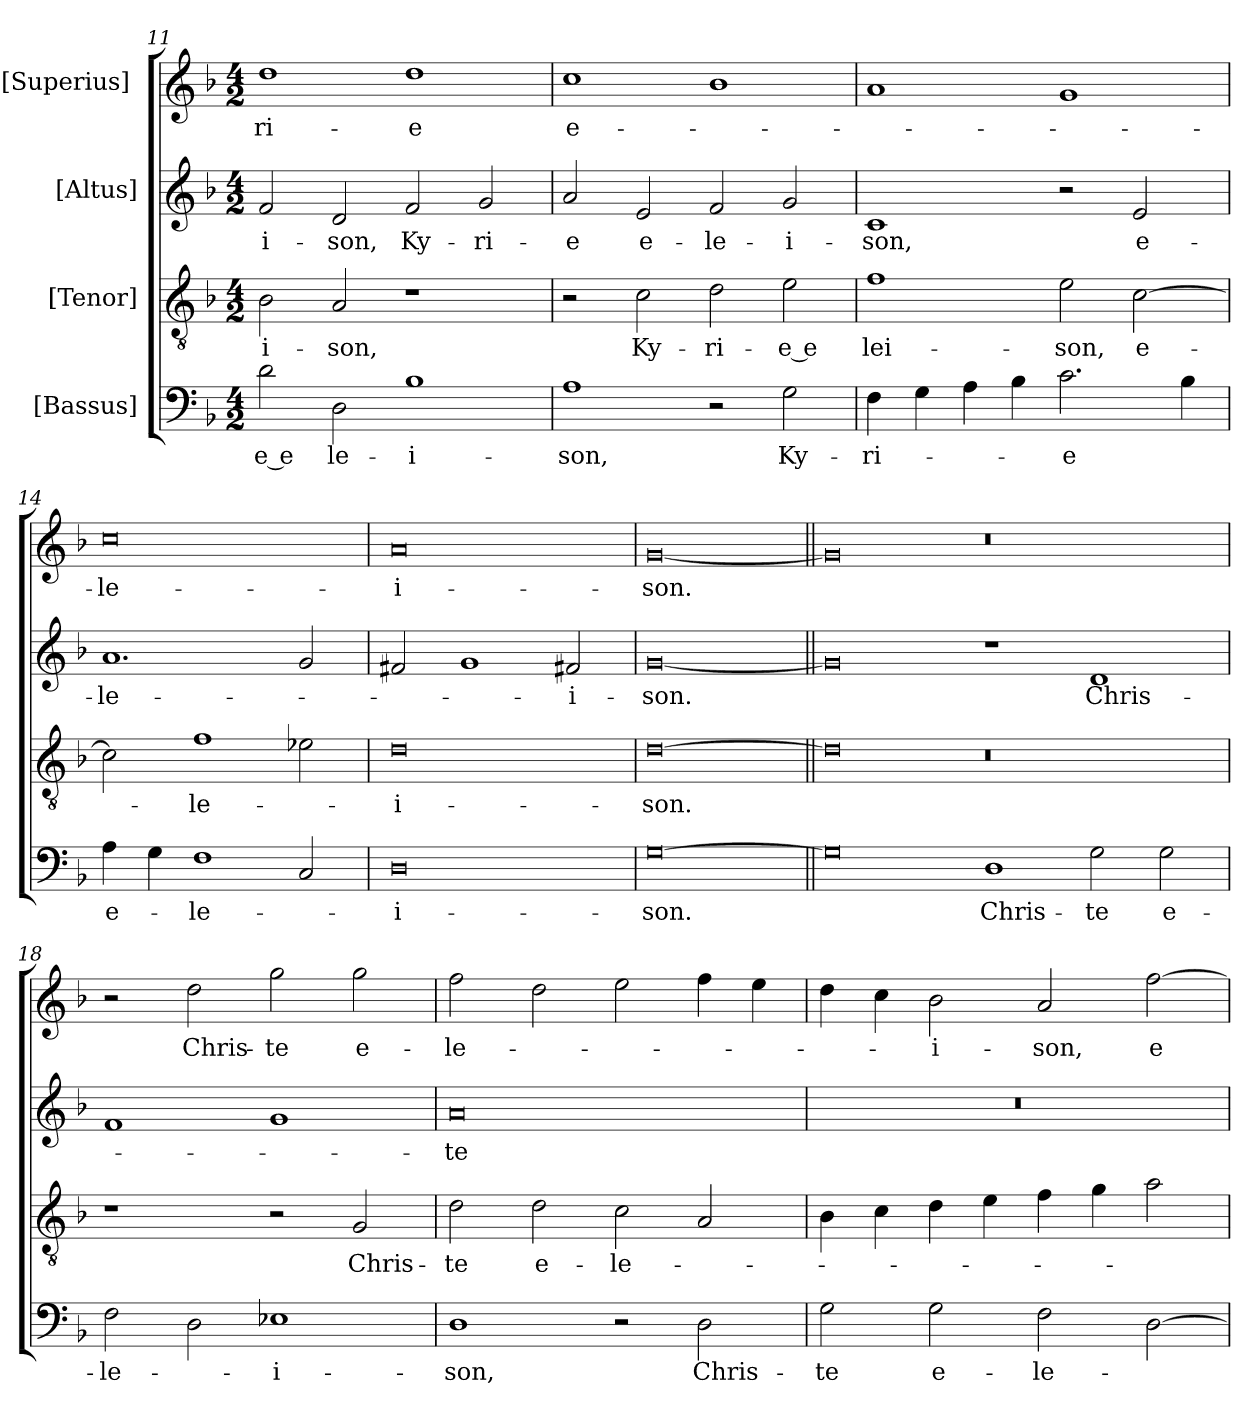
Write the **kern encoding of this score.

**kern	**text	**kern	**text	**kern	**text	**kern	**text
*part4	*part4	*part3	*part3	*part2	*part2	*part1	*part1
*staff4	*staff4	*staff3	*staff3	*staff2	*staff2	*staff1	*staff1
*I"[Bassus]	*	*I"[Tenor]	*	*I"[Altus]	*	*I"[Superius] 	*
*clefF4	*	*clefGv2	*	*clefG2	*	*clefG2	*
*k[b-]	*	*k[b-]	*	*k[b-]	*	*k[b-]	*
*M4/2	*	*M4/2	*	*M4/2	*	*M4/2	*
=11	=11	=11	=11	=11	=11	=11	=11
2d\	-e e	2B-\	-i-	2f/	-i-	1dd\	-ri-
2D\	-le-	2A/	-son,	2d/	-son,	.	.
1B-\	-i-	1r	.	2f/	Ky-	1dd\	-e
.	.	.	.	2g/	-ri-	.	.
=12	=12	=12	=12	=12	=12	=12	=12
1A\	-son,	2r	.	2a/	-e	1cc\	e-
.	.	2c\	Ky-	2e/	e-	.	.
2r	.	2d\	-ri-	2f/	-le-	1b-\	.
2G\	Ky-	2e\	-e e	2g/	-i-	.	.
=13	=13	=13	=13	=13	=13	=13	=13
4F\	-ri-	1f\	-lei-	1c/	-son,	1a/	.
4G\	.	.	.	.	.	.	.
4A\	.	.	.	.	.	.	.
4B-\	.	.	.	.	.	.	.
2.c\	-e	2e\	-son,	2r	.	1g/	.
.	.	[2c\	e-	2e/	e-	.	.
4B-\	.	.	.	.	.	.	.
=14	=14	=14	=14	=14	=14	=14	=14
4A\	e-	2c\]	.	1.a/	-le-	0cc\	-le-
4G\	.	.	.	.	.	.	.
1F\	-le-	1f\	-le-	.	.	.	.
2C/	.	2e-X\	.	2g/	.	.	.
=15	=15	=15	=15	=15	=15	=15	=15
0D\	-i-	0d\	-i-	2f#X/	.	0a/	-i-
.	.	.	.	1g/	.	.	.
.	.	.	.	2f#X/	-i-	.	.
=16	=16	=16	=16	=16	=16	=16	=16
[0G\	-son.	[0d\	-son.	[0g/	-son.	[0g/	-son.
=17||	=17||	=17||	=17||	=17||	=17||	=17||	=17||
0G\]	.	0d\]	.	0g/]	.	0g/]	.
1D\	Chris-	0r	.	1r	.	0r	.
2G\	-te	.	.	1d/	Chris-	.	.
2G\	e-	.	.	.	.	.	.
=18	=18	=18	=18	=18	=18	=18	=18
2F\	-le-	1r	.	1f/	.	2r	.
2D\	.	.	.	.	.	2dd\	Chris-
1E-X\	-i-	2r	.	1g/	.	2gg\	-te
.	.	2G/	Chris-	.	.	2gg\	e-
=19	=19	=19	=19	=19	=19	=19	=19
1D\	-son,	2d\	-te	0a/	-te	2ff\	-le-
.	.	2d\	e-	.	.	2dd\	.
2r	.	2c\	-le-	.	.	2ee\	.
2D\	Chris-	2A/	.	.	.	4ff\	.
.	.	.	.	.	.	4ee\	.
=20	=20	=20	=20	=20	=20	=20	=20
2G\	-te	4B-\	.	0r	.	4dd\	.
.	.	4c\	.	.	.	4cc\	.
2G\	e-	4d\	.	.	.	2b-\	-i-
.	.	4e\	.	.	.	.	.
2F\	-le-	4f\	.	.	.	2a/	-son,
.	.	4g\	.	.	.	.	.
[2D\	.	2a\	.	.	.	[2ff\	e-
=	=	=	=	=	=	=	=
*-	*-	*-	*-	*-	*-	*-	*-
